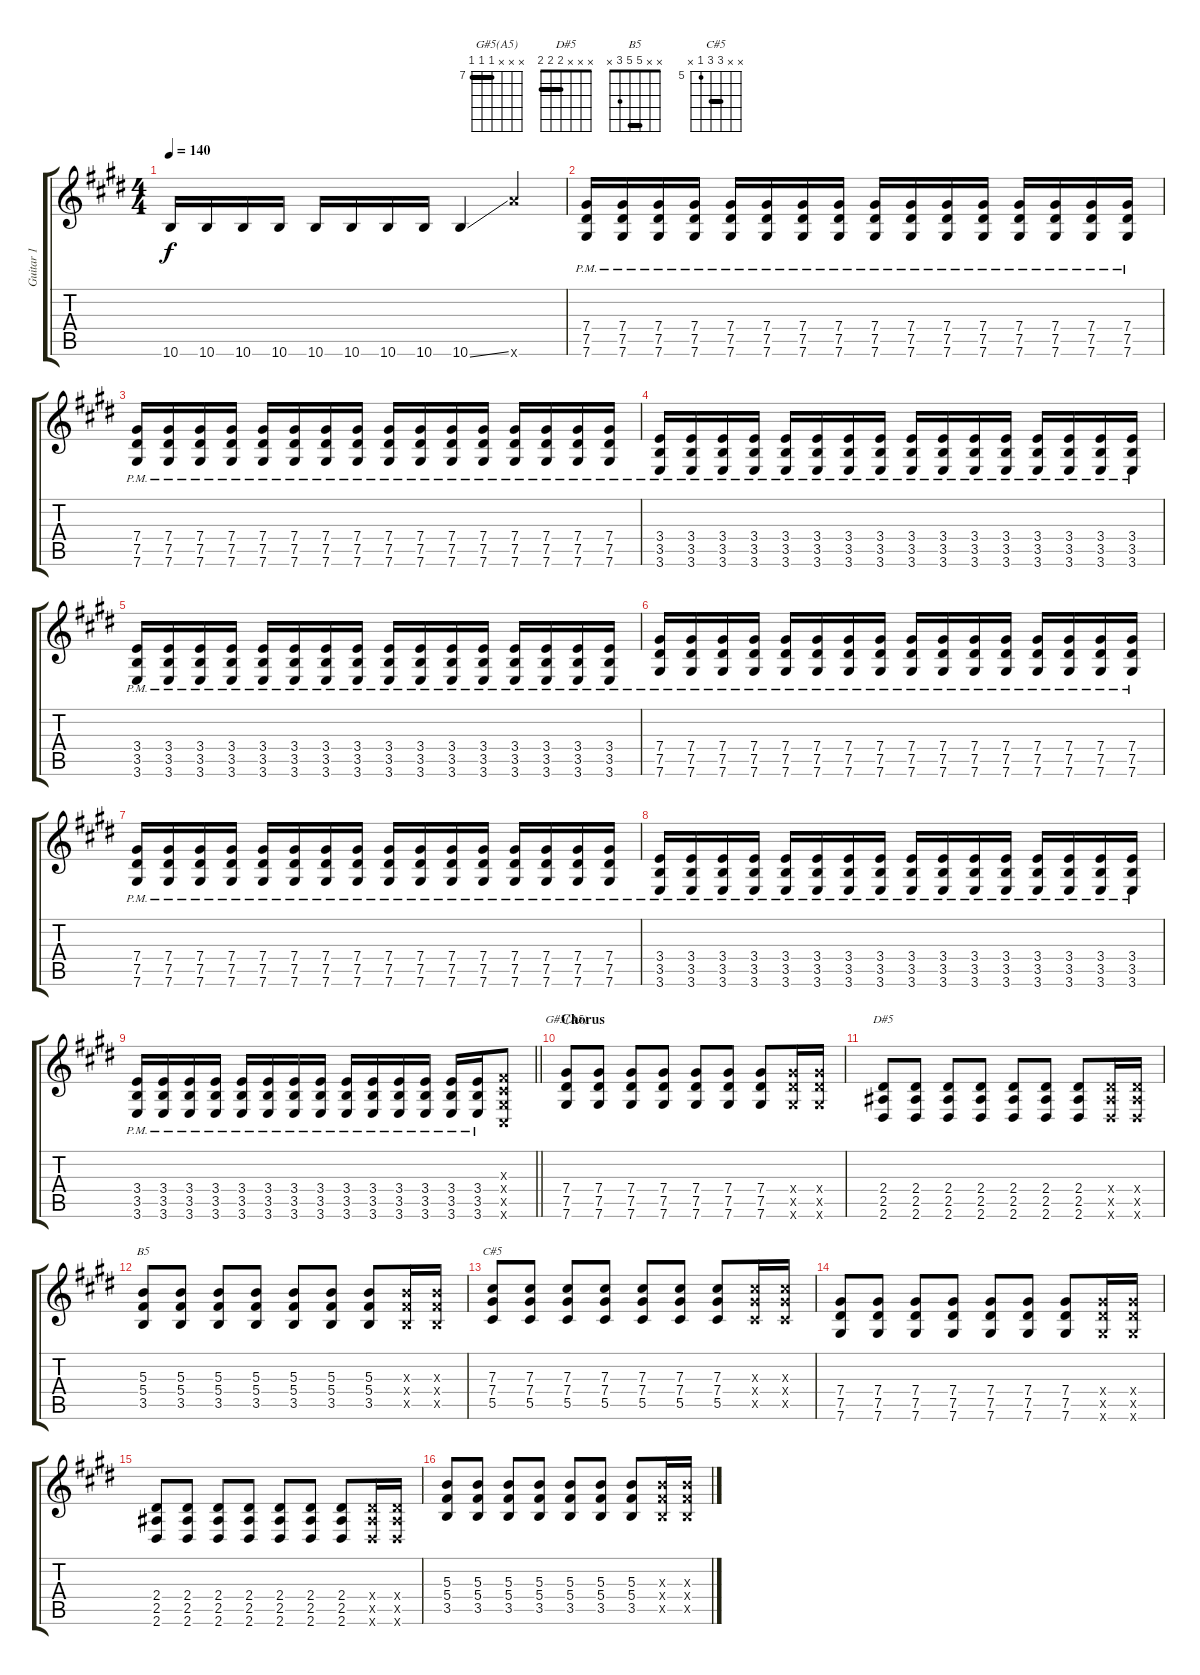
\track ("Guitar 1" "Guitar 1") {instrument overdrivenguitar}
\staff {score tabs}
\tuning (Eb4 Bb3 Gb3 Db3 Ab2 Db2) {hide}
\chord ("G#5(A5)" x x x 7 7 7) {firstfret 7 barre 7}
\chord ("D#5" x x x 2 2 2) {barre 2}
\chord ("B5" x x 5 5 3 x) {barre 5}
\chord ("C#5" x x 7 7 5 x) {firstfret 5 barre 7}
\ts (4 4)
\tempo 140
\clef g2
\ks e
10.6.16{dy f} 10.6.16 10.6.16 10.6.16 10.6.16 10.6.16 10.6.16 10.6.16 10.6{ss}.4 20.6{x}.4 |
(7.4{pm} 7.5{pm} 7.6{pm}).16 (7.4{pm} 7.5{pm} 7.6{pm}).16 (7.4{pm} 7.5{pm} 7.6{pm}).16 (7.4{pm} 7.5{pm} 7.6{pm}).16 (7.4{pm} 7.5{pm} 7.6{pm}).16 (7.4{pm} 7.5{pm} 7.6{pm}).16 (7.4{pm} 7.5{pm} 7.6{pm}).16 (7.4{pm} 7.5{pm} 7.6{pm}).16 (7.4{pm} 7.5{pm} 7.6{pm}).16 (7.4{pm} 7.5{pm} 7.6{pm}).16 (7.4{pm} 7.5{pm} 7.6{pm}).16 (7.4{pm} 7.5{pm} 7.6{pm}).16 (7.4{pm} 7.5{pm} 7.6{pm}).16 (7.4{pm} 7.5{pm} 7.6{pm}).16 (7.4{pm} 7.5{pm} 7.6{pm}).16 (7.4{pm} 7.5{pm} 7.6{pm}).16 |
(7.4{pm} 7.5{pm} 7.6{pm}).16 (7.4{pm} 7.5{pm} 7.6{pm}).16 (7.4{pm} 7.5{pm} 7.6{pm}).16 (7.4{pm} 7.5{pm} 7.6{pm}).16 (7.4{pm} 7.5{pm} 7.6{pm}).16 (7.4{pm} 7.5{pm} 7.6{pm}).16 (7.4{pm} 7.5{pm} 7.6{pm}).16 (7.4{pm} 7.5{pm} 7.6{pm}).16 (7.4{pm} 7.5{pm} 7.6{pm}).16 (7.4{pm} 7.5{pm} 7.6{pm}).16 (7.4{pm} 7.5{pm} 7.6{pm}).16 (7.4{pm} 7.5{pm} 7.6{pm}).16 (7.4{pm} 7.5{pm} 7.6{pm}).16 (7.4{pm} 7.5{pm} 7.6{pm}).16 (7.4{pm} 7.5{pm} 7.6{pm}).16 (7.4{pm} 7.5{pm} 7.6{pm}).16 |
(3.4{pm} 3.5{pm} 3.6{pm}).16 (3.4{pm} 3.5{pm} 3.6{pm}).16 (3.4{pm} 3.5{pm} 3.6{pm}).16 (3.4{pm} 3.5{pm} 3.6{pm}).16 (3.4{pm} 3.5{pm} 3.6{pm}).16 (3.4{pm} 3.5{pm} 3.6{pm}).16 (3.4{pm} 3.5{pm} 3.6{pm}).16 (3.4{pm} 3.5{pm} 3.6{pm}).16 (3.4{pm} 3.5{pm} 3.6{pm}).16 (3.4{pm} 3.5{pm} 3.6{pm}).16 (3.4{pm} 3.5{pm} 3.6{pm}).16 (3.4{pm} 3.5{pm} 3.6{pm}).16 (3.4{pm} 3.5{pm} 3.6{pm}).16 (3.4{pm} 3.5{pm} 3.6{pm}).16 (3.4{pm} 3.5{pm} 3.6{pm}).16 (3.4{pm} 3.5{pm} 3.6{pm}).16 |
(3.4{pm} 3.5{pm} 3.6{pm}).16 (3.4{pm} 3.5{pm} 3.6{pm}).16 (3.4{pm} 3.5{pm} 3.6{pm}).16 (3.4{pm} 3.5{pm} 3.6{pm}).16 (3.4{pm} 3.5{pm} 3.6{pm}).16 (3.4{pm} 3.5{pm} 3.6{pm}).16 (3.4{pm} 3.5{pm} 3.6{pm}).16 (3.4{pm} 3.5{pm} 3.6{pm}).16 (3.4{pm} 3.5{pm} 3.6{pm}).16 (3.4{pm} 3.5{pm} 3.6{pm}).16 (3.4{pm} 3.5{pm} 3.6{pm}).16 (3.4{pm} 3.5{pm} 3.6{pm}).16 (3.4{pm} 3.5{pm} 3.6{pm}).16 (3.4{pm} 3.5{pm} 3.6{pm}).16 (3.4{pm} 3.5{pm} 3.6{pm}).16 (3.4{pm} 3.5{pm} 3.6{pm}).16 |
(7.4{pm} 7.5{pm} 7.6{pm}).16 (7.4{pm} 7.5{pm} 7.6{pm}).16 (7.4{pm} 7.5{pm} 7.6{pm}).16 (7.4{pm} 7.5{pm} 7.6{pm}).16 (7.4{pm} 7.5{pm} 7.6{pm}).16 (7.4{pm} 7.5{pm} 7.6{pm}).16 (7.4{pm} 7.5{pm} 7.6{pm}).16 (7.4{pm} 7.5{pm} 7.6{pm}).16 (7.4{pm} 7.5{pm} 7.6{pm}).16 (7.4{pm} 7.5{pm} 7.6{pm}).16 (7.4{pm} 7.5{pm} 7.6{pm}).16 (7.4{pm} 7.5{pm} 7.6{pm}).16 (7.4{pm} 7.5{pm} 7.6{pm}).16 (7.4{pm} 7.5{pm} 7.6{pm}).16 (7.4{pm} 7.5{pm} 7.6{pm}).16 (7.4{pm} 7.5{pm} 7.6{pm}).16 |
(7.4{pm} 7.5{pm} 7.6{pm}).16 (7.4{pm} 7.5{pm} 7.6{pm}).16 (7.4{pm} 7.5{pm} 7.6{pm}).16 (7.4{pm} 7.5{pm} 7.6{pm}).16 (7.4{pm} 7.5{pm} 7.6{pm}).16 (7.4{pm} 7.5{pm} 7.6{pm}).16 (7.4{pm} 7.5{pm} 7.6{pm}).16 (7.4{pm} 7.5{pm} 7.6{pm}).16 (7.4{pm} 7.5{pm} 7.6{pm}).16 (7.4{pm} 7.5{pm} 7.6{pm}).16 (7.4{pm} 7.5{pm} 7.6{pm}).16 (7.4{pm} 7.5{pm} 7.6{pm}).16 (7.4{pm} 7.5{pm} 7.6{pm}).16 (7.4{pm} 7.5{pm} 7.6{pm}).16 (7.4{pm} 7.5{pm} 7.6{pm}).16 (7.4{pm} 7.5{pm} 7.6{pm}).16 |
(3.4{pm} 3.5{pm} 3.6{pm}).16 (3.4{pm} 3.5{pm} 3.6{pm}).16 (3.4{pm} 3.5{pm} 3.6{pm}).16 (3.4{pm} 3.5{pm} 3.6{pm}).16 (3.4{pm} 3.5{pm} 3.6{pm}).16 (3.4{pm} 3.5{pm} 3.6{pm}).16 (3.4{pm} 3.5{pm} 3.6{pm}).16 (3.4{pm} 3.5{pm} 3.6{pm}).16 (3.4{pm} 3.5{pm} 3.6{pm}).16 (3.4{pm} 3.5{pm} 3.6{pm}).16 (3.4{pm} 3.5{pm} 3.6{pm}).16 (3.4{pm} 3.5{pm} 3.6{pm}).16 (3.4{pm} 3.5{pm} 3.6{pm}).16 (3.4{pm} 3.5{pm} 3.6{pm}).16 (3.4{pm} 3.5{pm} 3.6{pm}).16 (3.4{pm} 3.5{pm} 3.6{pm}).16 |
\barLineRight lightlight
(3.4{pm} 3.5{pm} 3.6{pm}).16 (3.4{pm} 3.5{pm} 3.6{pm}).16 (3.4{pm} 3.5{pm} 3.6{pm}).16 (3.4{pm} 3.5{pm} 3.6{pm}).16 (3.4{pm} 3.5{pm} 3.6{pm}).16 (3.4{pm} 3.5{pm} 3.6{pm}).16 (3.4{pm} 3.5{pm} 3.6{pm}).16 (3.4{pm} 3.5{pm} 3.6{pm}).16 (3.4{pm} 3.5{pm} 3.6{pm}).16 (3.4{pm} 3.5{pm} 3.6{pm}).16 (3.4{pm} 3.5{pm} 3.6{pm}).16 (3.4{pm} 3.5{pm} 3.6{pm}).16 (3.4{pm} 3.5{pm} 3.6{pm}).16 (3.4{pm} 3.5{pm} 3.6{pm}).16 (0.3{x} 0.4{x} 0.5{x} 0.6{x}).8 |
\section ("" "Chorus")
(7.4 7.5 7.6).8{ch "G#5(A5)"} (7.4 7.5 7.6).8 (7.4 7.5 7.6).8 (7.4 7.5 7.6).8 (7.4 7.5 7.6).8 (7.4 7.5 7.6).8 (7.4 7.5 7.6).8 (7.4{x} 7.5{x} 7.6{x}).16 (7.4{x} 7.5{x} 7.6{x}).16 |
(2.4 2.5 2.6).8{ch "D#5"} (2.4 2.5 2.6).8 (2.4 2.5 2.6).8 (2.4 2.5 2.6).8 (2.4 2.5 2.6).8 (2.4 2.5 2.6).8 (2.4 2.5 2.6).8 (2.4{x} 2.5{x} 2.6{x}).16 (2.4{x} 2.5{x} 2.6{x}).16 |
(5.3 5.4 3.5).8{ch "B5"} (5.3 5.4 3.5).8 (5.3 5.4 3.5).8 (5.3 5.4 3.5).8 (5.3 5.4 3.5).8 (5.3 5.4 3.5).8 (5.3 5.4 3.5).8 (5.3{x} 5.4{x} 3.5{x}).16 (5.3{x} 5.4{x} 3.5{x}).16 |
(7.3 7.4 5.5).8{ch "C#5"} (7.3 7.4 5.5).8 (7.3 7.4 5.5).8 (7.3 7.4 5.5).8 (7.3 7.4 5.5).8 (7.3 7.4 5.5).8 (7.3 7.4 5.5).8 (7.3{x} 7.4{x} 5.5{x}).16 (7.3{x} 7.4{x} 5.5{x}).16 |
(7.4 7.5 7.6).8 (7.4 7.5 7.6).8 (7.4 7.5 7.6).8 (7.4 7.5 7.6).8 (7.4 7.5 7.6).8 (7.4 7.5 7.6).8 (7.4 7.5 7.6).8 (7.4{x} 7.5{x} 7.6{x}).16 (7.4{x} 7.5{x} 7.6{x}).16 |
(2.4 2.5 2.6).8 (2.4 2.5 2.6).8 (2.4 2.5 2.6).8 (2.4 2.5 2.6).8 (2.4 2.5 2.6).8 (2.4 2.5 2.6).8 (2.4 2.5 2.6).8 (2.4{x} 2.5{x} 2.6{x}).16 (2.4{x} 2.5{x} 2.6{x}).16 |
(5.3 5.4 3.5).8 (5.3 5.4 3.5).8 (5.3 5.4 3.5).8 (5.3 5.4 3.5).8 (5.3 5.4 3.5).8 (5.3 5.4 3.5).8 (5.3 5.4 3.5).8 (5.3{x} 5.4{x} 3.5{x}).16 (5.3{x} 5.4{x} 3.5{x}).16
